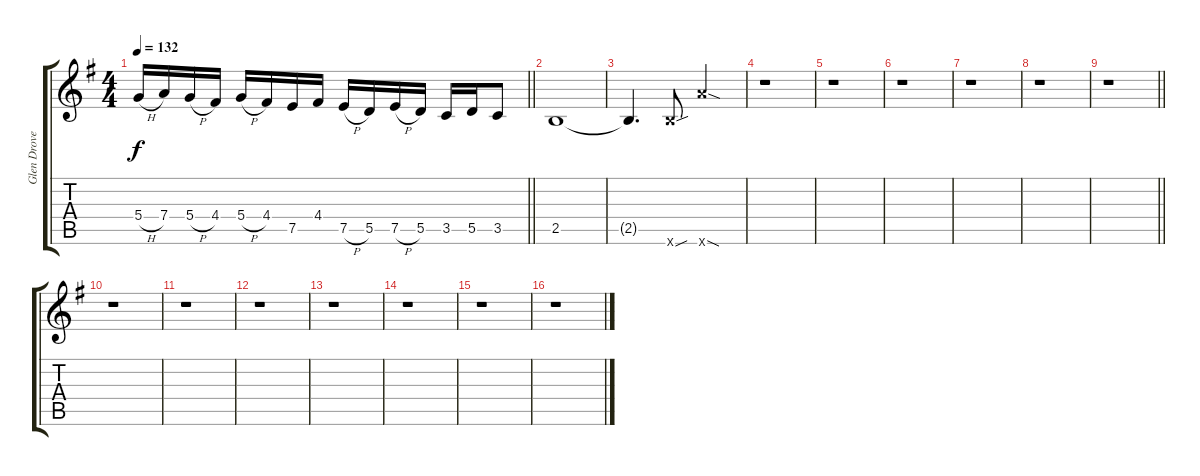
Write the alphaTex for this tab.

\track ("Glen Drover " "Glen Drove") {instrument overdrivenguitar}
\staff {score tabs}
\tuning (E4 B3 G3 D3 A2 E2) {hide}
\ts (4 4)
\tempo 132
\clef g2
\barLineRight lightlight
\ks g
5.4{h}.16{dy f} 7.4.16 5.4{h}.16 4.4.16 5.4{h}.16 4.4.16 7.5.16 4.4.16 7.5{h}.16 5.5.16 7.5{h}.16 5.5.16 3.5.16 5.5.16 3.5.8 |
2.5.1 |
2.5{t}.4{d} 7.6{sou x}.8 17.6{sod x}.2 |
r.1 |
r.1 |
r.1 |
r.1 |
r.1 |
\barLineRight lightlight
r.1 |
r.1 |
r.1 |
r.1 |
r.1 |
r.1 |
r.1 |
r.1
